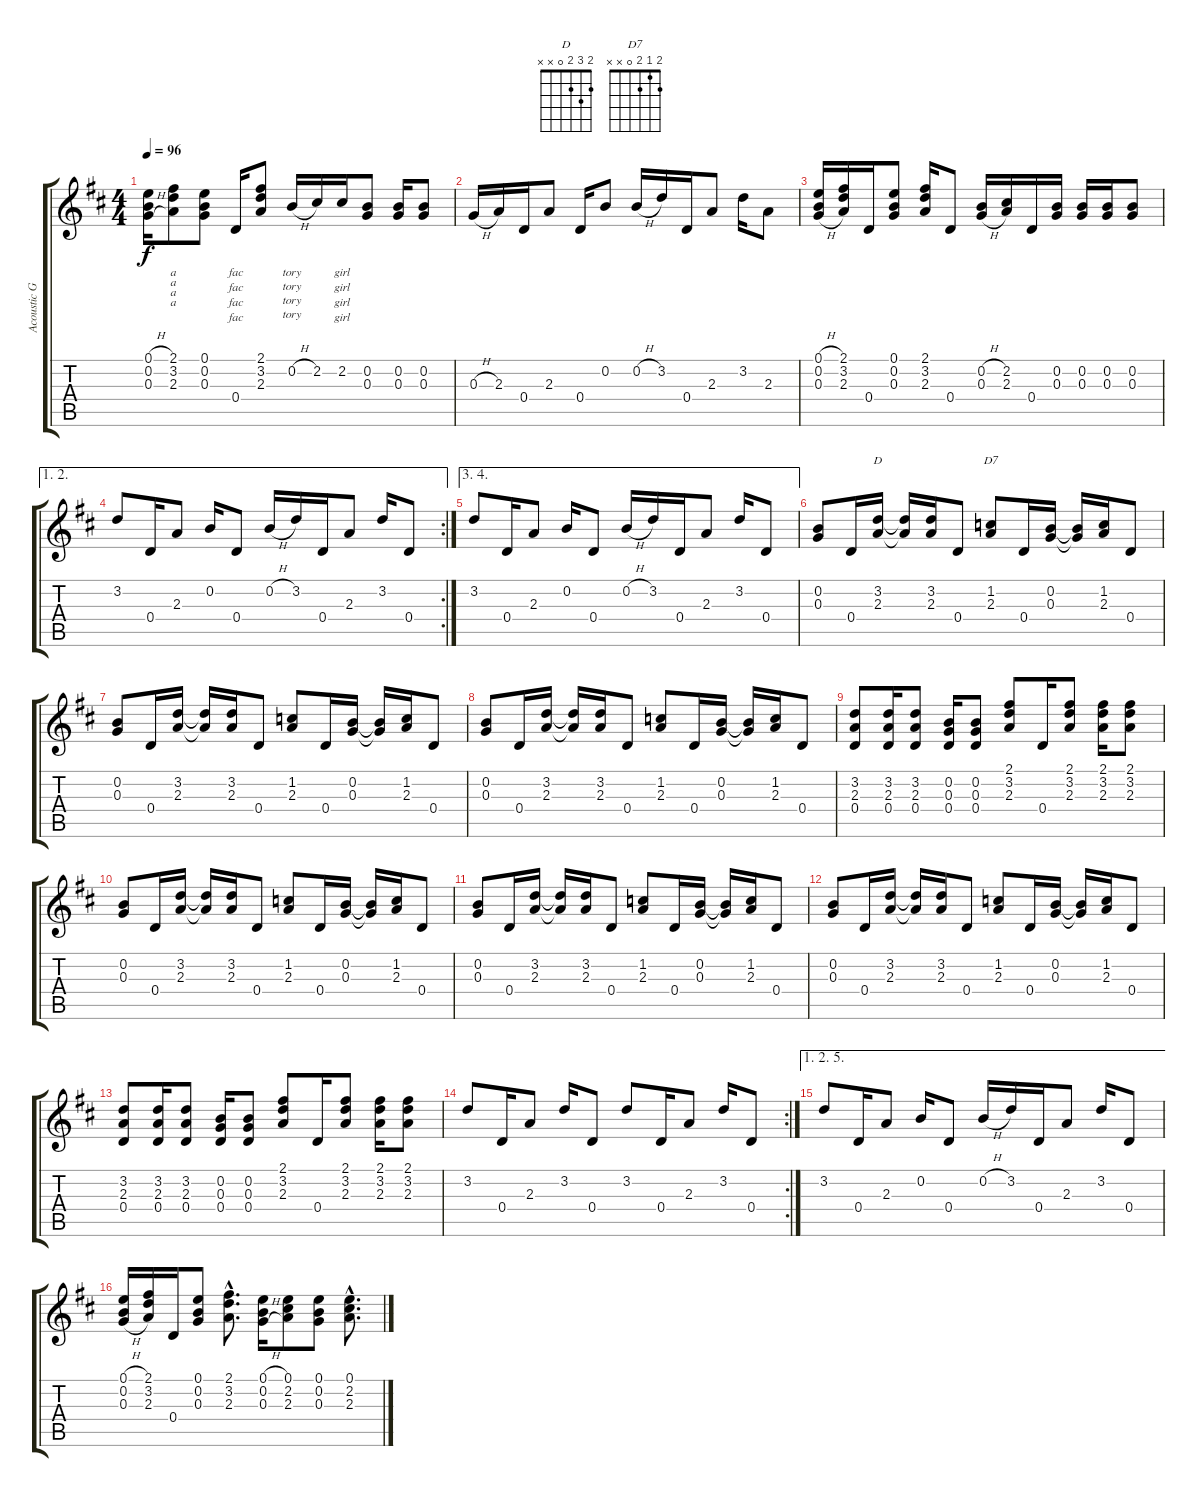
\track ("Acoustic Guitar" "Acoustic G") {instrument acousticguitarsteel}
\staff {score tabs}
\tuning (E4 B3 G3 D3 A2 E2) {hide}
\chord ("D" 2 3 2 0 x x)
\chord ("D7" 2 1 2 0 x x)
\ts (4 4)
\tempo 96
\clef g2
\ks d
(0.1{h} 0.2{h} 0.3{h}).16{lyrics (0 "") lyrics (1 "") lyrics (2 "") lyrics (3 "") lyrics (4 "") dy f} (2.1 3.2 2.3).8{lyrics (0 "a") lyrics (1 "a") lyrics (2 "a") lyrics (3 "a") lyrics (4 "")} (0.1 0.2 0.3).8{lyrics (0 "") lyrics (1 "") lyrics (2 "") lyrics (3 "") lyrics (4 "")} 0.4.16{lyrics (0 "fac") lyrics (1 "fac") lyrics (2 "fac") lyrics (3 "fac") lyrics (4 "")} (2.1 3.2 2.3).8{lyrics (0 "") lyrics (1 "") lyrics (2 "") lyrics (3 "") lyrics (4 "")} 0.2{h}.16{lyrics (0 "tory") lyrics (1 "tory") lyrics (2 "tory") lyrics (3 "tory") lyrics (4 "")} 2.2.16{lyrics (0 "") lyrics (1 "") lyrics (2 "") lyrics (3 "") lyrics (4 "")} 2.2.16{lyrics (0 "girl") lyrics (1 "girl") lyrics (2 "girl") lyrics (3 "girl") lyrics (4 "")} (0.2 0.3).8 (0.2 0.3).16 (0.2 0.3).8 |
0.3{h}.16 2.3.16 0.4.16 2.3.8 0.4.16 0.2.8 0.2{h}.16 3.2.16 0.4.16 2.3.8 3.2.16 2.3.8 |
(0.1{h} 0.2{h} 0.3{h}).16 (2.1 3.2 2.3).16 0.4.16 (0.1 0.2 0.3).8 (2.1 3.2 2.3).16 0.4.8 (0.2{h} 0.3{h}).16 (2.2 2.3).16 0.4.16 (0.2 0.3).16 (0.2 0.3).16 (0.2 0.3).16 (0.2 0.3).8 |
\ae (1 2)
\rc 2
3.2.8 0.4.16 2.3.8 0.2.16 0.4.8 0.2{h}.16 3.2.16 0.4.16 2.3.8 3.2.16 0.4.8 |
\ae (3 4)
3.2.8 0.4.16 2.3.8 0.2.16 0.4.8 0.2{h}.16 3.2.16 0.4.16 2.3.8 3.2.16 0.4.8 |
(0.2 0.3).8 0.4.16 (3.2 2.3).16{ch "D"} (3.2{t} 2.3{t}).16 (3.2 2.3).16 0.4.8 (1.2 2.3).8{ch "D7"} 0.4.16 (0.2 0.3).16 (0.2{t} 0.3{t}).16 (1.2 2.3).16 0.4.8 |
(0.2 0.3).8 0.4.16 (3.2 2.3).16 (3.2{t} 2.3{t}).16 (3.2 2.3).16 0.4.8 (1.2 2.3).8 0.4.16 (0.2 0.3).16 (0.2{t} 0.3{t}).16 (1.2 2.3).16 0.4.8 |
(0.2 0.3).8 0.4.16 (3.2 2.3).16 (3.2{t} 2.3{t}).16 (3.2 2.3).16 0.4.8 (1.2 2.3).8 0.4.16 (0.2 0.3).16 (0.2{t} 0.3{t}).16 (1.2 2.3).16 0.4.8 |
(3.2 2.3 0.4).8 (3.2 2.3 0.4).16 (3.2 2.3 0.4).8 (0.2 0.3 0.4).16 (0.2 0.3 0.4).8 (2.1 3.2 2.3).8 0.4.16 (2.1 3.2 2.3).8 (2.1 3.2 2.3).16 (2.1 3.2 2.3).8 |
(0.2 0.3).8 0.4.16 (3.2 2.3).16 (3.2{t} 2.3{t}).16 (3.2 2.3).16 0.4.8 (1.2 2.3).8 0.4.16 (0.2 0.3).16 (0.2{t} 0.3{t}).16 (1.2 2.3).16 0.4.8 |
(0.2 0.3).8 0.4.16 (3.2 2.3).16 (3.2{t} 2.3{t}).16 (3.2 2.3).16 0.4.8 (1.2 2.3).8 0.4.16 (0.2 0.3).16 (0.2{t} 0.3{t}).16 (1.2 2.3).16 0.4.8 |
(0.2 0.3).8 0.4.16 (3.2 2.3).16 (3.2{t} 2.3{t}).16 (3.2 2.3).16 0.4.8 (1.2 2.3).8 0.4.16 (0.2 0.3).16 (0.2{t} 0.3{t}).16 (1.2 2.3).16 0.4.8 |
(3.2 2.3 0.4).8 (3.2 2.3 0.4).16 (3.2 2.3 0.4).8 (0.2 0.3 0.4).16 (0.2 0.3 0.4).8 (2.1 3.2 2.3).8 0.4.16 (2.1 3.2 2.3).8 (2.1 3.2 2.3).16 (2.1 3.2 2.3).8 |
\rc 2
3.2.8 0.4.16 2.3.8 3.2.16 0.4.8 3.2.8 0.4.16 2.3.8 3.2.16 0.4.8 |
\ae (1 2 5)
3.2.8 0.4.16 2.3.8 0.2.16 0.4.8 0.2{h}.16 3.2.16 0.4.16 2.3.8 3.2.16 0.4.8 |
(0.1{h} 0.2{h} 0.3{h}).16 (2.1 3.2 2.3).16 0.4.16 (0.1 0.2 0.3).8 (2.1{hac} 3.2{hac} 2.3{hac}).8{d} (0.1{h} 0.2{h} 0.3{h}).16 (0.1 2.2 2.3).8 (0.1 0.2 0.3).8 (0.1{hac} 2.2{hac} 2.3{hac}).8{d}
